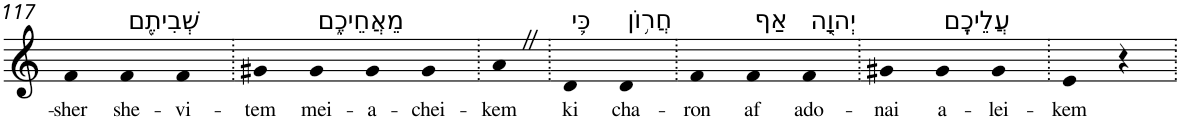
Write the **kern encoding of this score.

**kern	**text
*part1	*part1
*staff1	*staff1
*I"Piano	*
*I'Pno	*
!!LO:PB:g=z
*clefG2	*
*k[]	*
=117	=117
!	!LO:LY:b
4f	-sher
!LO:TX:a:t=שְׁבִיתֶ֖ם	!
!	!LO:LY:b
4f	she-
!	!LO:LY:b
4f	-vi-
=118.	=118.
!	!LO:LY:b
4g#X	-tem
!LO:TX:a:t=מֵאֲחֵיכֶ֑ם	!
!	!LO:LY:b
4g#	mei-
!	!LO:LY:b
4g#	-a-
!	!LO:LY:b
4g#	-chei-
=119.	=119.
!	!LO:LY:b
4aZ	-kem
=120.	=120.
!LO:TX:a:t=כִּ֛י	!
!	!LO:LY:b
4d	ki
!LO:TX:a:t=חֲר֥וֹן	!
!	!LO:LY:b
4d	cha-
=121.	=121.
!	!LO:LY:b
4f	-ron
!LO:TX:a:t=אַף	!
!	!LO:LY:b
4f	af
!LO:TX:a:t=יְהוָ֖ה	!
!	!LO:LY:b
4f	ado-
=122.	=122.
!	!LO:LY:b
4g#X	-nai
!LO:TX:a:t=עֲלֵיכֶֽם	!
!	!LO:LY:b
4g#	a-
!	!LO:LY:b
4g#	-lei-
=123.	=123.
!	!LO:LY:b
4e	-kem
4r	.
=.	=.
*-	*-
